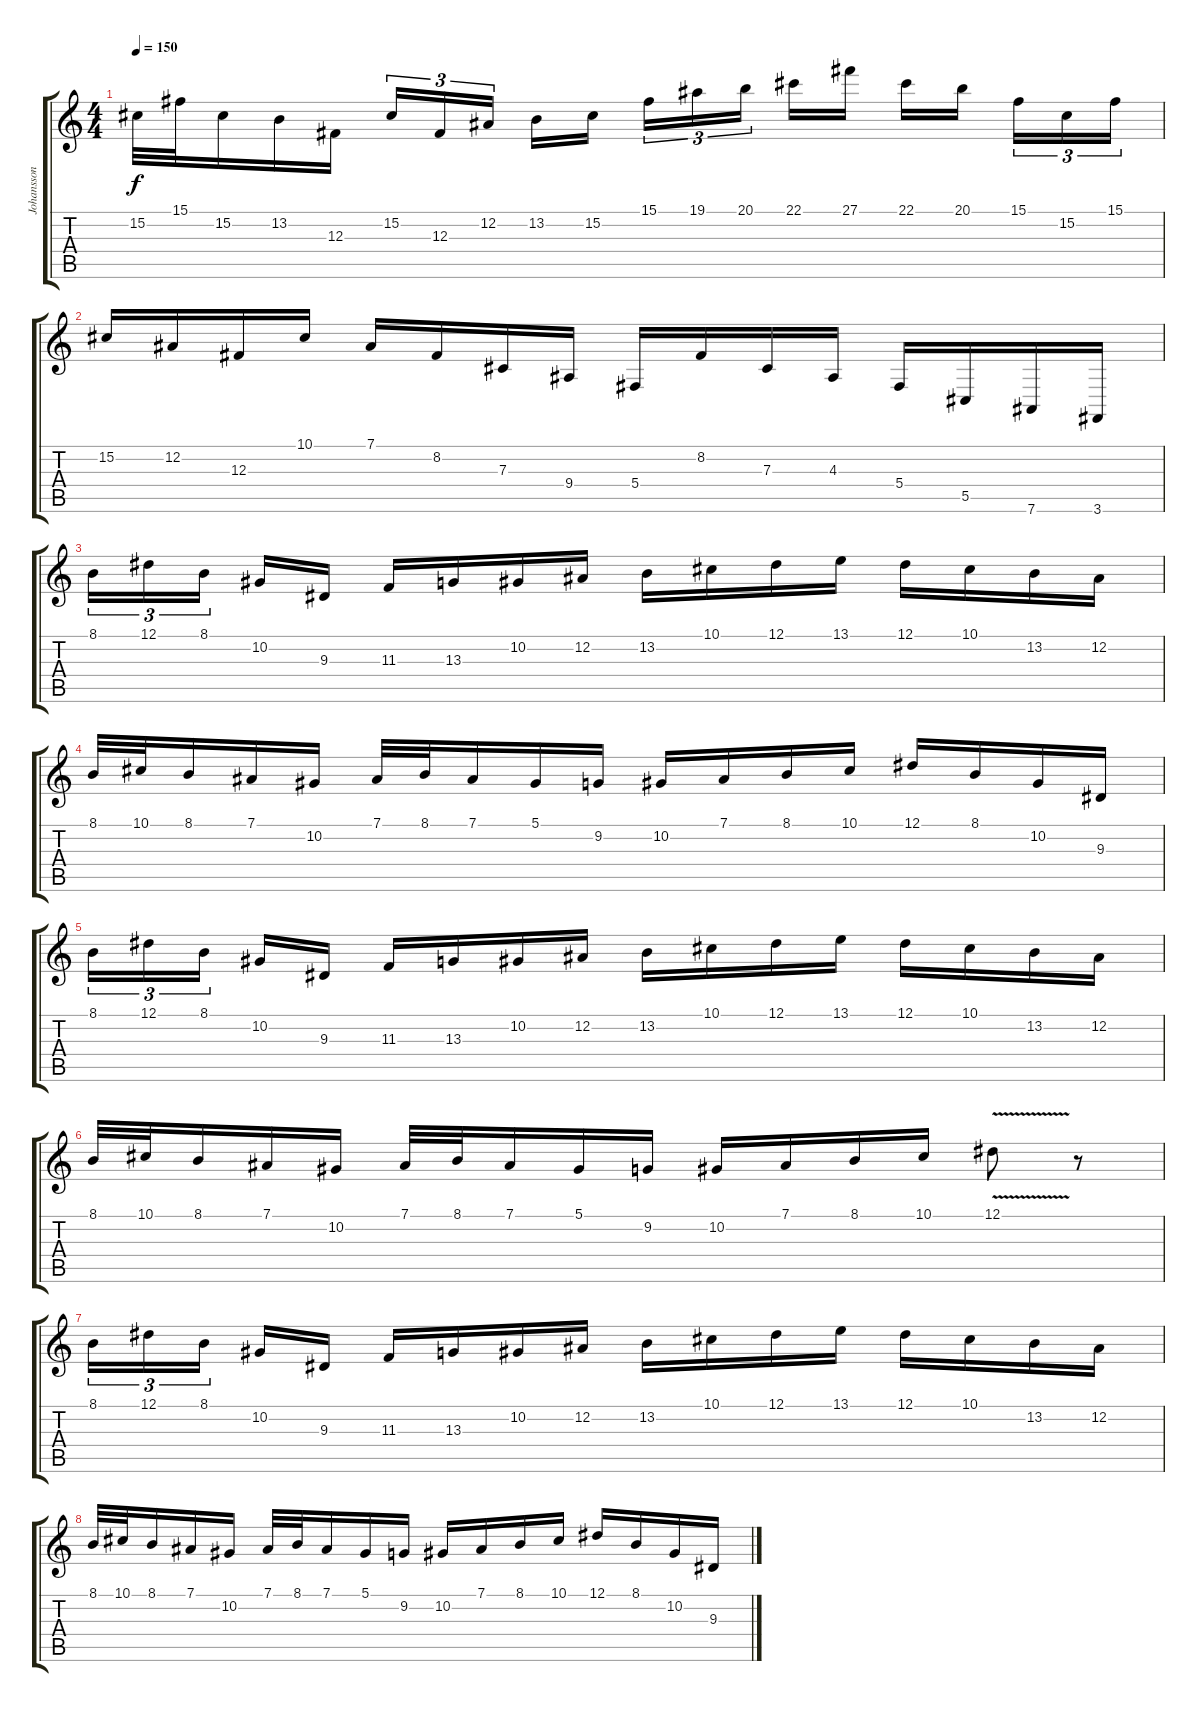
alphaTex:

\track ("Johansson" "Johansson") {instrument harpsichord}
\staff {score tabs}
\tuning (Eb4 Bb3 Gb3 Db3 Ab2 Eb2) {hide}
\ts (4 4)
\tempo 150
\clef g2
\ks c
15.2.32{dy f} 15.1.32 15.2.16 13.2.16 12.3.16 15.2.16{tu (3 2)} 12.3.16{tu (3 2)} 12.2.16{tu (3 2)} 13.2.16 15.2.16 15.1.16{tu (3 2)} 19.1.16{tu (3 2)} 20.1.16{tu (3 2)} 22.1.16 27.1.16 22.1.16 20.1.16 15.1.16{tu (3 2)} 15.2.16{tu (3 2)} 15.1.16{tu (3 2)} |
15.2.16 12.2.16 12.3.16 10.1.16 7.1.16 8.2.16 7.3.16 9.4.16 5.4.16 8.2.16 7.3.16 4.3.16 5.4.16 5.5.16 7.6.16 3.6.16 |
8.1.16{tu (3 2)} 12.1.16{tu (3 2)} 8.1.16{tu (3 2)} 10.2.16 9.3.16 11.3.16 13.3.16 10.2.16 12.2.16 13.2.16 10.1.16 12.1.16 13.1.16 12.1.16 10.1.16 13.2.16 12.2.16 |
8.1.32 10.1.32 8.1.16 7.1.16 10.2.16 7.1.32 8.1.32 7.1.16 5.1.16 9.2.16 10.2.16 7.1.16 8.1.16 10.1.16 12.1.16 8.1.16 10.2.16 9.3.16 |
8.1.16{tu (3 2)} 12.1.16{tu (3 2)} 8.1.16{tu (3 2)} 10.2.16 9.3.16 11.3.16 13.3.16 10.2.16 12.2.16 13.2.16 10.1.16 12.1.16 13.1.16 12.1.16 10.1.16 13.2.16 12.2.16 |
8.1.32 10.1.32 8.1.16 7.1.16 10.2.16 7.1.32 8.1.32 7.1.16 5.1.16 9.2.16 10.2.16 7.1.16 8.1.16 10.1.16 12.1{v}.8 r.8 |
8.1.16{tu (3 2)} 12.1.16{tu (3 2)} 8.1.16{tu (3 2)} 10.2.16 9.3.16 11.3.16 13.3.16 10.2.16 12.2.16 13.2.16 10.1.16 12.1.16 13.1.16 12.1.16 10.1.16 13.2.16 12.2.16 |
8.1.32 10.1.32 8.1.16 7.1.16 10.2.16 7.1.32 8.1.32 7.1.16 5.1.16 9.2.16 10.2.16 7.1.16 8.1.16 10.1.16 12.1.16 8.1.16 10.2.16 9.3.16
